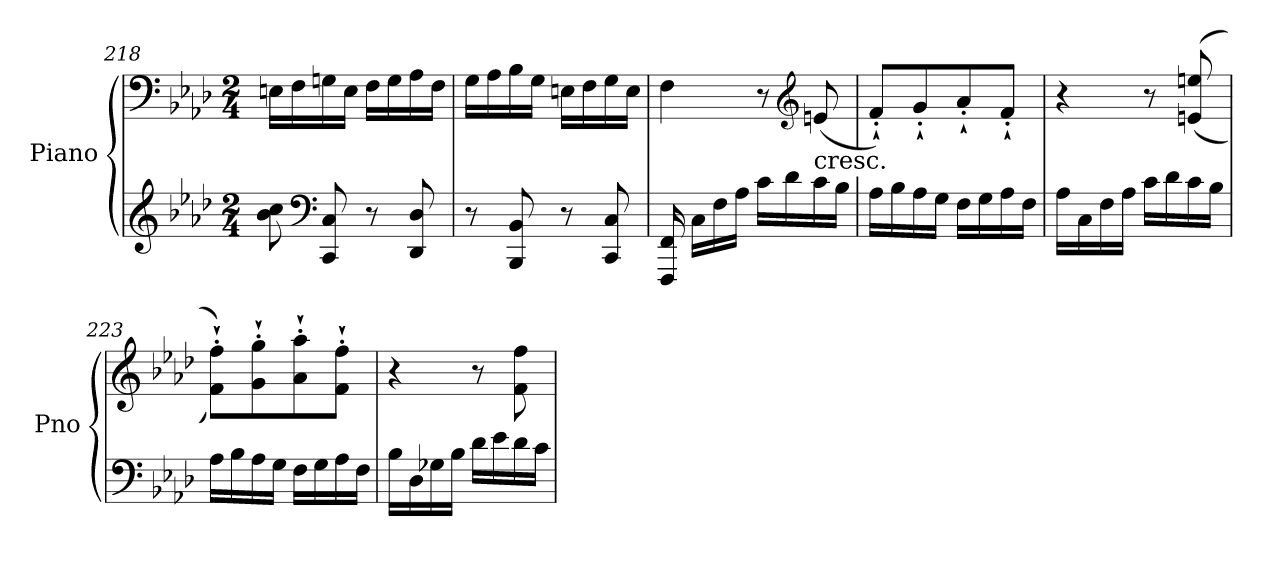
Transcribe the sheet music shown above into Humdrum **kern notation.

**kern	**kern
*part1	*part1
*staff2	*staff1
*I"Piano	*
*I'Pno	*
*clefG2	*clefF4
*k[b-e-a-d-]	*k[b-e-a-d-]
*A-:	*A-:
*M2/4	*M2/4
=218	=218
8b-\ 8cc\	16En\LL
.	16F\
*clefF4	*
8CC/ 8C/	16Gn\
.	16E\JJ
8r	16F\LL
.	16G\
8DD-/ 8D-/	16A-\
.	16F\JJ
=219	=219
8r	16G\LL
.	16A-\
8BBB-/ 8BB-/	16B-\
.	16G\JJ
8r	16En\LL
.	16F\
8CC/ 8C/	16G\
.	16E\JJ
=220	=220
16FFF/ 16FF/	4F\
16C\LL	.
16F\	.
16A-\JJ	.
16c\LL	8r
16d-\	.
*	*clefG2
!	!LO:TX:b:t=cresc.
16c\	(8en/
16B-\JJ	.
=221	=221
16A-\LL	8f`'/L)
16B-\	.
16A-\	8g`'/
16G\JJ	.
16F\LL	8a-`'/
16G\	.
16A-\	8f`'/J
16F\JJ	.
!!LO:PB:g=z
=222	=222
16A-\LL	4r
16C\	.
16F\	.
16A-\JJ	.
16c\LL	8r
16d-\	.
16c\	((8en/ 8een/
16B-\JJ	.
=223	=223
16A-\LL	8f\`' 8ff\`'L))
16B-\	.
16A-\	8g\`' 8gg\`'
16G\JJ	.
16F\LL	8a-\`' 8aa-\`'
16G\	.
16A-\	8f\`' 8ff\`'J
16F\JJ	.
=224	=224
16B-\LL	4r
16D-\	.
16G-X\	.
16B-\JJ	.
16d-\LL	8r
16e-\	.
16d-\	8f\ 8ff\
16c\JJ	.
=	=
*-	*-
